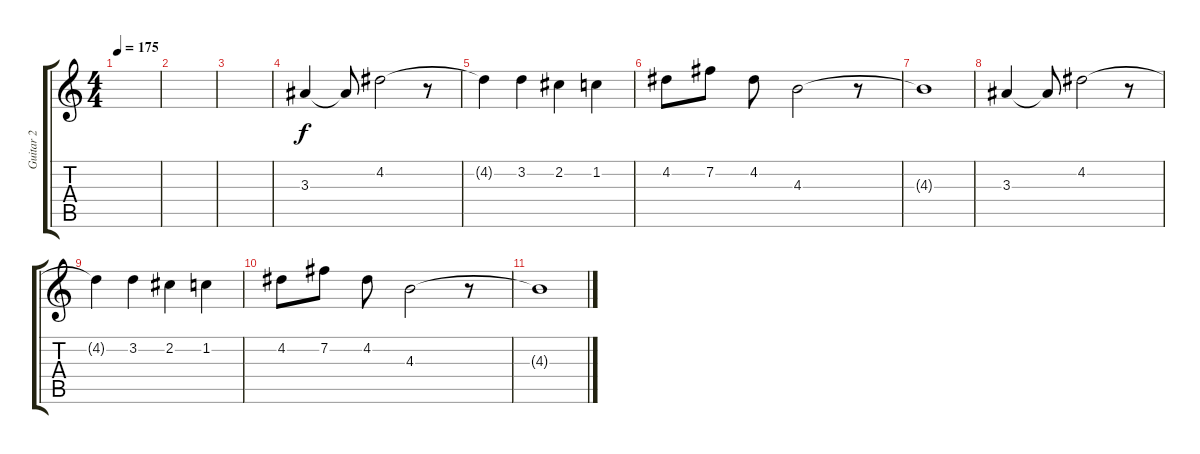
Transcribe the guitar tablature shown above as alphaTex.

\track ("Guitar 2" "Guitar 2") {instrument overdrivenguitar}
\staff {score tabs}
\tuning (E4 B3 G3 D3 A2 E2) {hide}
\ts (4 4)
\tempo 175
\clef g2
\ks c
|
|
|
3.3.4 3.3{t}.8 4.2.2 r.8 |
4.2{t}.4 3.2.4 2.2.4 1.2.4 |
4.2.8 7.2.8 4.2.8 4.3.2 r.8 |
4.3{t}.1 |
3.3.4 3.3{t}.8 4.2.2 r.8 |
4.2{t}.4 3.2.4 2.2.4 1.2.4 |
4.2.8 7.2.8 4.2.8 4.3.2 r.8 |
4.3{t}.1
